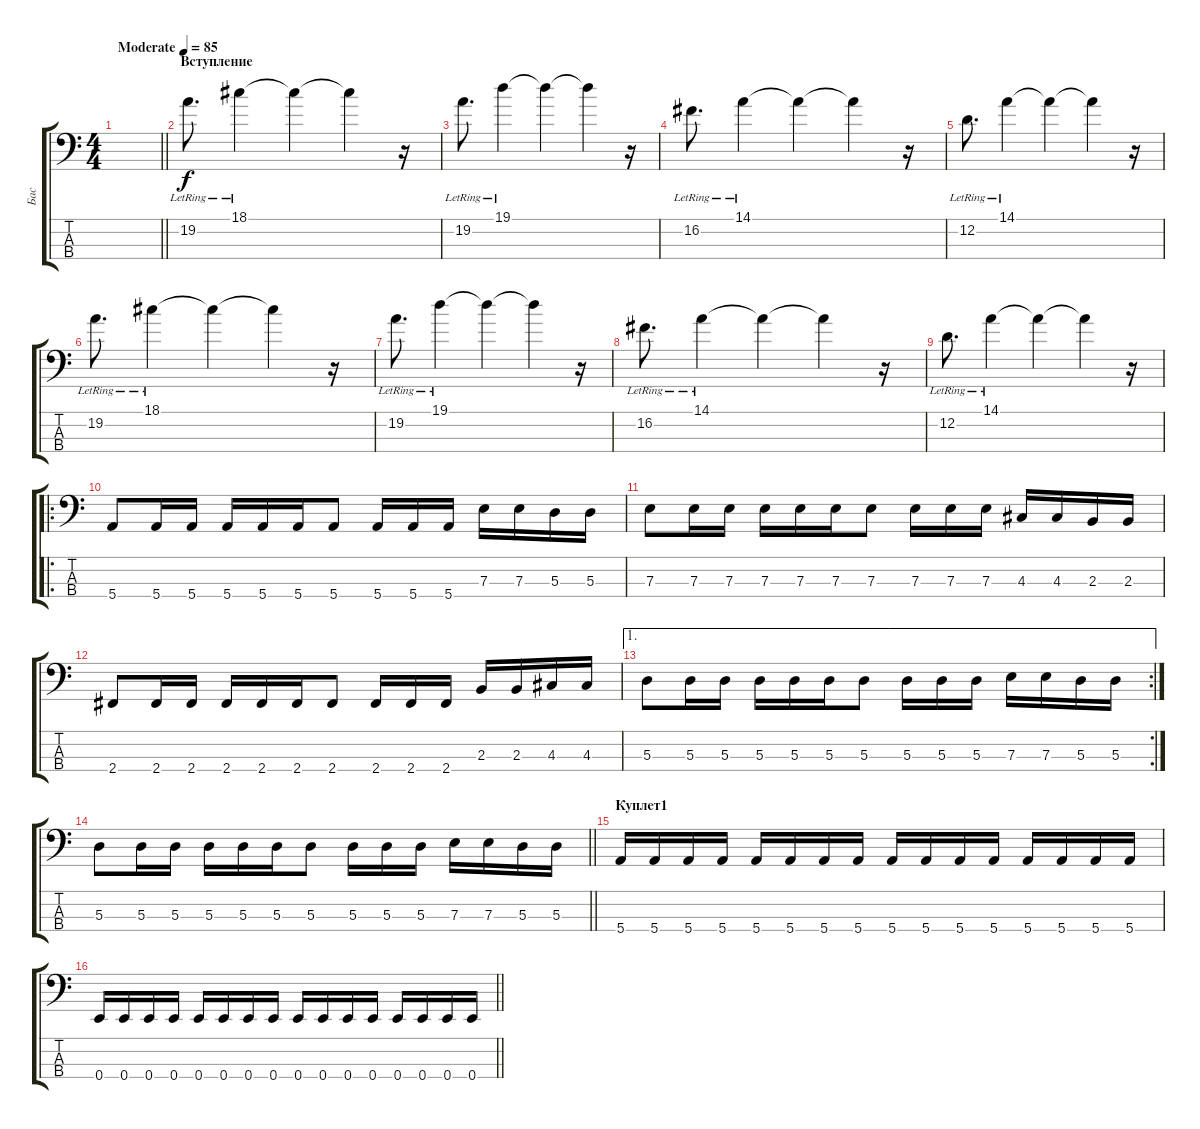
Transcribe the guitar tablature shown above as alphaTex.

\track ("Бас" "Бас") {instrument electricbasspick}
\staff {score tabs}
\tuning (G2 D2 A1 E1) {hide}
\ts (4 4)
\tempo (85 "Moderate")
\clef f4
\barLineRight lightlight
\ks c
|
\section ("" "Вступление")
19.2{lr}.8{d} 18.1{lr}.4 18.1{t}.4 18.1{t}.4 r.16 |
19.2{lr}.8{d} 19.1{lr}.4 19.1{t}.4 19.1{t}.4 r.16 |
16.2{lr}.8{d} 14.1{lr}.4 14.1{t}.4 14.1{t}.4 r.16 |
12.2{lr}.8{d} 14.1{lr}.4 14.1{t}.4 14.1{t}.4 r.16 |
19.2{lr}.8{d} 18.1{lr}.4 18.1{t}.4 18.1{t}.4 r.16 |
19.2{lr}.8{d} 19.1{lr}.4 19.1{t}.4 19.1{t}.4 r.16 |
16.2{lr}.8{d} 14.1{lr}.4 14.1{t}.4 14.1{t}.4 r.16 |
12.2{lr}.8{d} 14.1{lr}.4 14.1{t}.4 14.1{t}.4 r.16 |
\ro
5.4.8 5.4.16 5.4.16 5.4.16 5.4.16 5.4.16 5.4.8 5.4.16 5.4.16 5.4.16 7.3.16 7.3.16 5.3.16 5.3.16 |
7.3.8 7.3.16 7.3.16 7.3.16 7.3.16 7.3.16 7.3.8 7.3.16 7.3.16 7.3.16 4.3.16 4.3.16 2.3.16 2.3.16 |
2.4.8 2.4.16 2.4.16 2.4.16 2.4.16 2.4.16 2.4.8 2.4.16 2.4.16 2.4.16 2.3.16 2.3.16 4.3.16 4.3.16 |
\ae 1
\rc 2
5.3.8 5.3.16 5.3.16 5.3.16 5.3.16 5.3.16 5.3.8 5.3.16 5.3.16 5.3.16 7.3.16 7.3.16 5.3.16 5.3.16 |
\barLineRight lightlight
5.3.8 5.3.16 5.3.16 5.3.16 5.3.16 5.3.16 5.3.8 5.3.16 5.3.16 5.3.16 7.3.16 7.3.16 5.3.16 5.3.16 |
\section ("" "Куплет1")
5.4.16 5.4.16 5.4.16 5.4.16 5.4.16 5.4.16 5.4.16 5.4.16 5.4.16 5.4.16 5.4.16 5.4.16 5.4.16 5.4.16 5.4.16 5.4.16 |
\barLineRight lightlight
0.4.16 0.4.16 0.4.16 0.4.16 0.4.16 0.4.16 0.4.16 0.4.16 0.4.16 0.4.16 0.4.16 0.4.16 0.4.16 0.4.16 0.4.16 0.4.16
